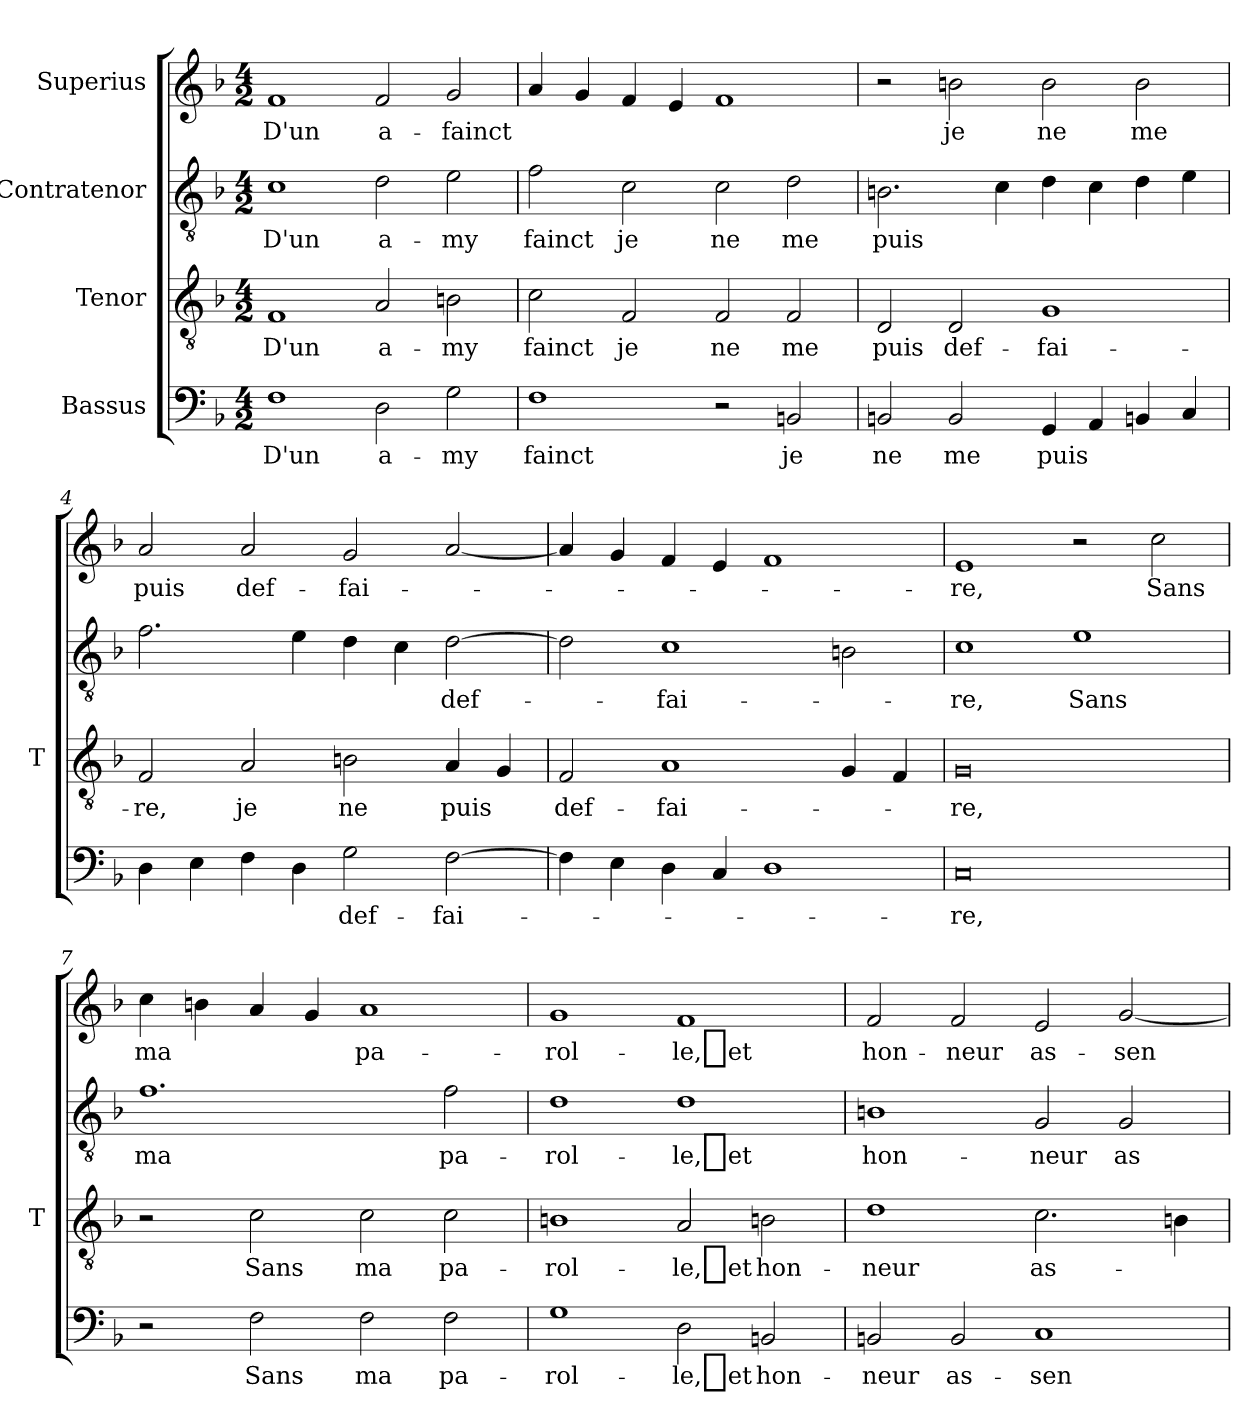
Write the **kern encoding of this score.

**kern	**text	**kern	**text	**kern	**text	**kern	**text
*part4	*part4	*part3	*part3	*part2	*part2	*part1	*part1
*staff4	*staff4	*staff3	*staff3	*staff2	*staff2	*staff1	*staff1
*I"Bassus	*	*I"Tenor	*	*I"Contratenor	*	*I"Superius	*
*	*	*I'T	*	*	*	*	*
*clefF4	*	*clefGv2	*	*clefGv2	*	*clefG2	*
*k[b-]	*	*k[b-]	*	*k[b-]	*	*k[b-]	*
*M4/2	*	*M4/2	*	*M4/2	*	*M4/2	*
=1	=1	=1	=1	=1	=1	=1	=1
1F	-D'un	1F	-D'un	1c	-D'un	1f	-D'un
2D	a-	2A	a-	2d	a-	2f	a-
2G	-my	2Bn	-my	2e	-my	2g	-fainct
=2	=2	=2	=2	=2	=2	=2	=2
1F	-fainct	2c	-fainct	2f	-fainct	4a	.
.	.	.	.	.	.	4g	.
.	.	2F	-je	2c	-je	4f	.
.	.	.	.	.	.	4e	.
2r	.	2F	-ne	2c	-ne	1f	.
2BBn	-je	2F	-me	2d	-me	.	.
=3	=3	=3	=3	=3	=3	=3	=3
2BBn	-ne	2D	-puis	2.B	-puis	2r	.
2BB	-me	2D	def-	.	.	2bn	-je
.	.	.	.	4c	.	.	.
4GG	-puis	1G	fai-	4d	.	2b	-ne
4AA	.	.	.	4c	.	.	.
4BBn	.	.	.	4d	.	2b	-me
4C	.	.	.	4e	.	.	.
=4	=4	=4	=4	=4	=4	=4	=4
4D	.	2F	-re,	2.f	.	2a	-puis
4E	.	.	.	.	.	.	.
4F	.	2A	-je	.	.	2a	def-
4D	.	.	.	4e	.	.	.
2G	def-	2Bn	-ne	4d	.	2g	fai-
.	.	.	.	4c	.	.	.
[2F	fai-	4A	-puis	[2d	def-	[2a	.
.	.	4G	.	.	.	.	.
=5	=5	=5	=5	=5	=5	=5	=5
4F]	.	2F	def-	2d]	.	4a]	.
4E	.	.	.	.	.	4g	.
4D	.	1A	fai-	1c	fai-	4f	.
4C	.	.	.	.	.	4e	.
1D	.	.	.	.	.	1f	.
.	.	4G	.	2Bn	.	.	.
.	.	4F	.	.	.	.	.
=6	=6	=6	=6	=6	=6	=6	=6
0C	-re,	0G	-re,	1c	-re,	1e	-re,
.	.	.	.	1e	-Sans	2r	.
.	.	.	.	.	.	2cc	-Sans
=7	=7	=7	=7	=7	=7	=7	=7
2r	.	2r	.	1.f	-ma	4cc	-ma
.	.	.	.	.	.	4bn	.
2F	-Sans	2c	-Sans	.	.	4a	.
.	.	.	.	.	.	4g	.
2F	-ma	2c	-ma	.	.	1a	pa-
2F	pa-	2c	pa-	2f	pa-	.	.
=8	=8	=8	=8	=8	=8	=8	=8
1G	rol-	1Bn	rol-	1d	rol-	1g	rol-
2D	-le,_et	2A	-le,_et	1d	-le,_et	1f	-le,_et
2BBn	hon-	2Bn	hon-	.	.	.	.
=9	=9	=9	=9	=9	=9	=9	=9
2BBn	-neur	1d	-neur	1B	hon-	2f	hon-
2BB	as-	.	.	.	.	2f	-neur
1C	sen-	2.c	as-	2G	-neur	2e	as-
.	.	.	.	2G	as-	[2g	sen-
.	.	4Bn	.	.	.	.	.
=	=	=	=	=	=	=	=
*-	*-	*-	*-	*-	*-	*-	*-
